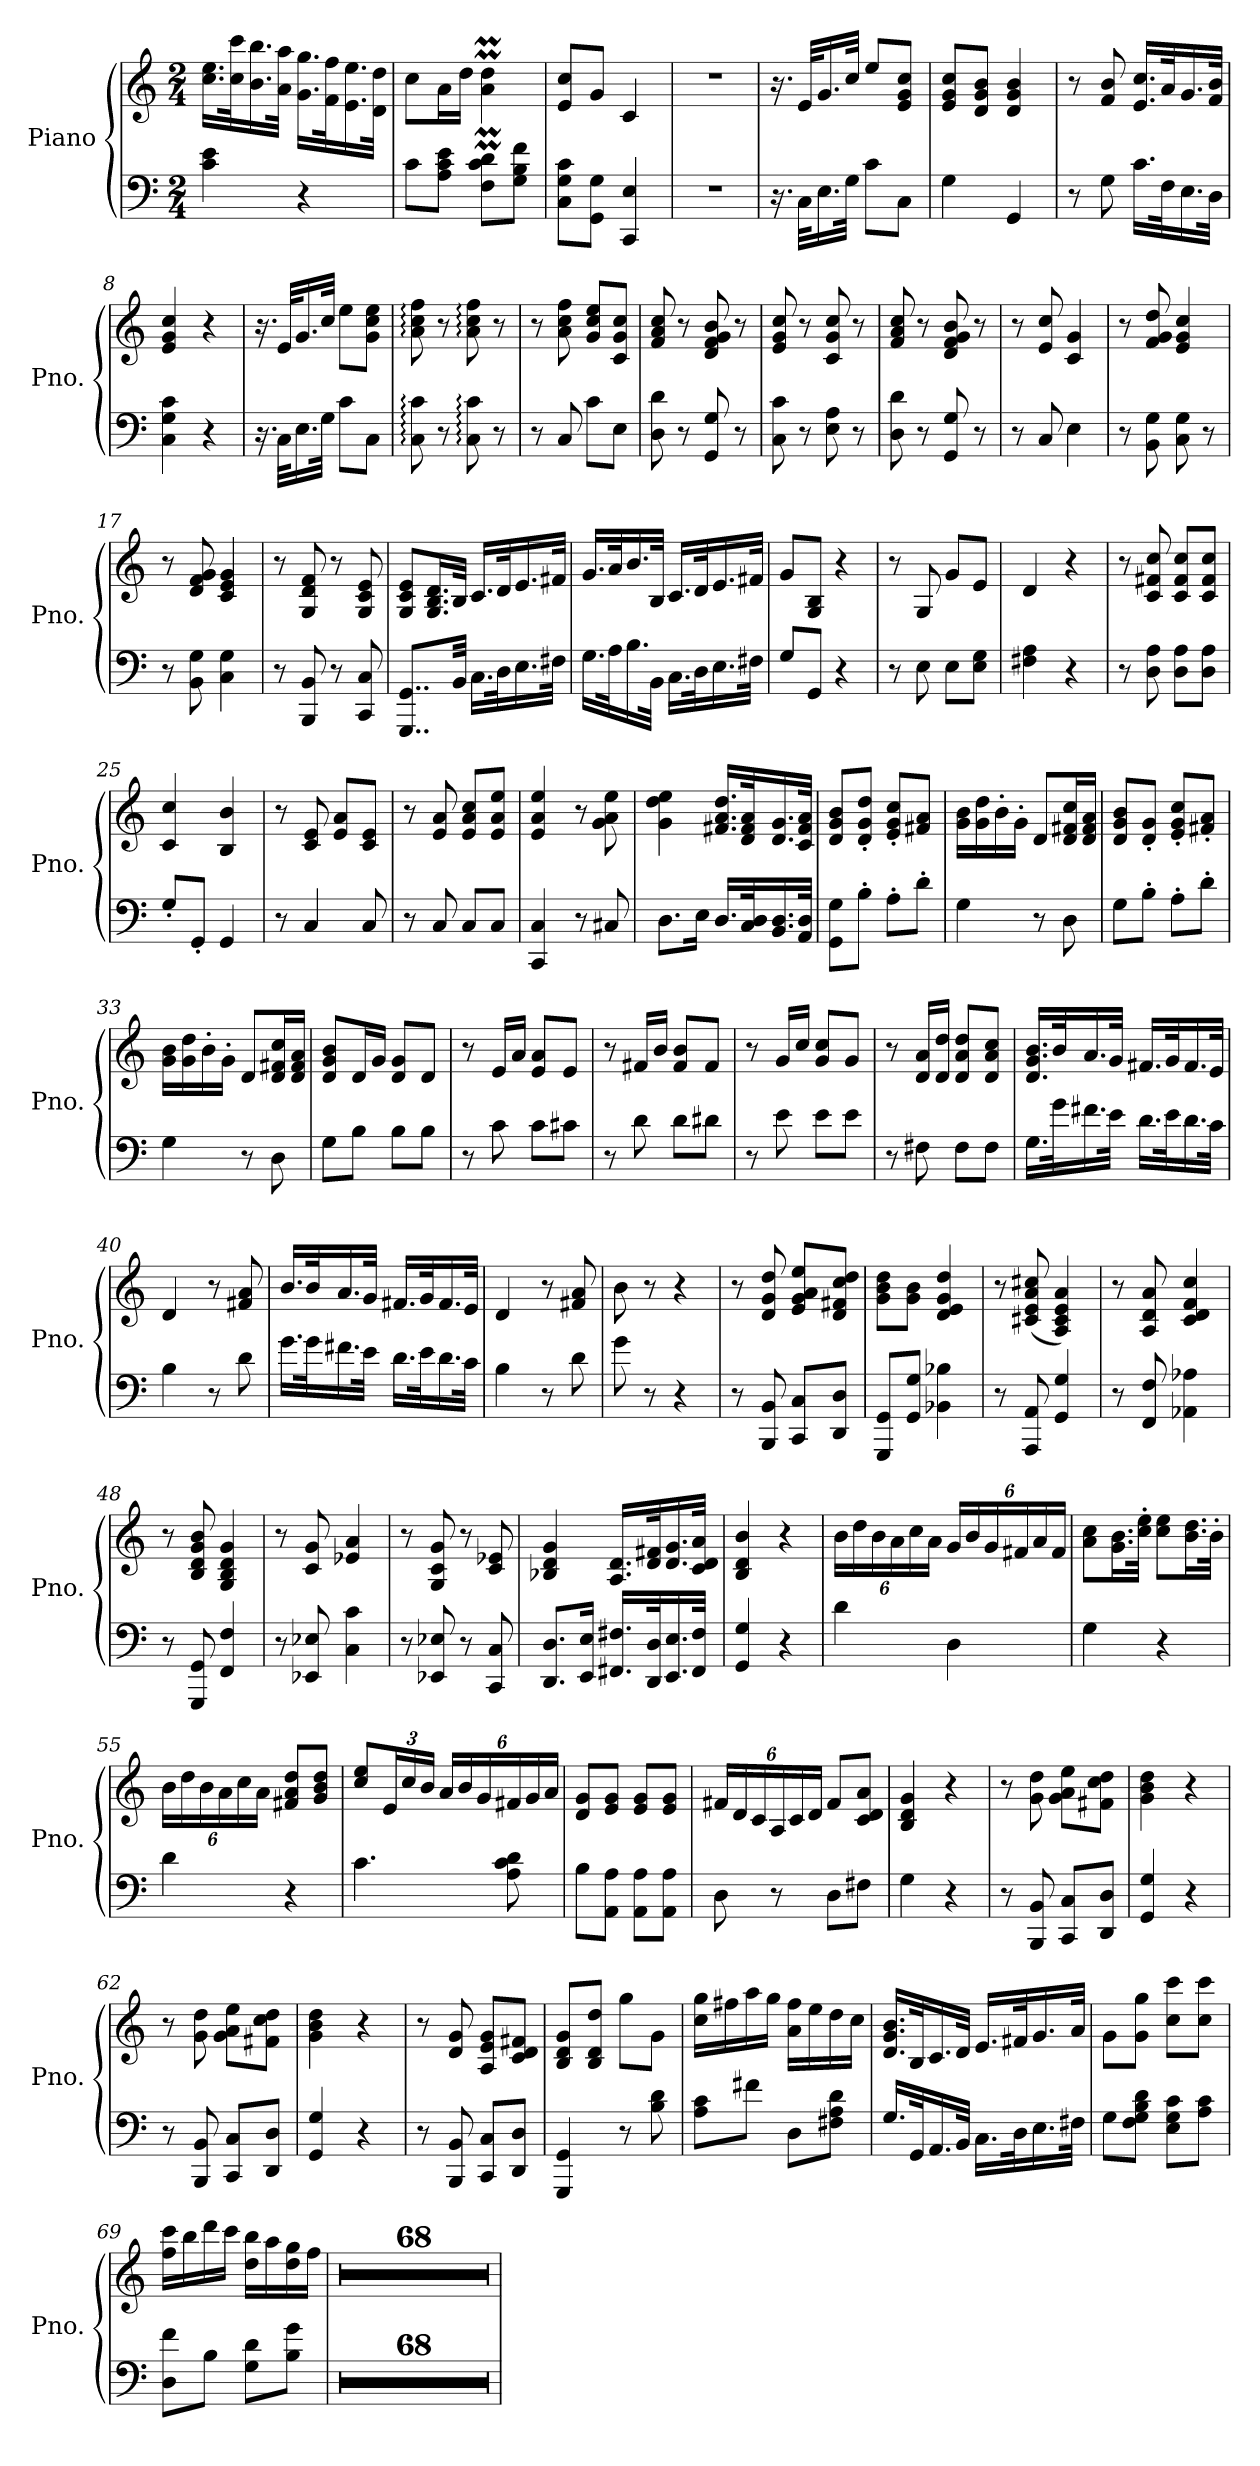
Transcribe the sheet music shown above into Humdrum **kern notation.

**kern	**kern
*part1	*part1
*staff2	*staff1
*I"Piano	*
*I'Pno.	*
*clefF4	*clefG2
*k[]	*k[]
*M2/4	*M2/4
*MM60	*MM60
=1	=1
4c\ 4e\	16.cc\ 16.ee\LL
.	32cc\ 32ccc\K
.	16.b\ 16.bb\
.	32a\ 32aa\JJk
4r	16.g\ 16.gg\LL
.	32f\ 32ff\K
.	16.e\ 16.ee\
.	32d\ 32dd\JJk
=2	=2
8c\L	8cc\L
8A\ 8c\ 8e\J	16a\L
.	16dd\JJ
8F\ 8c\ 8d\L	4a\M 4dd\M
8G\ 8B\ 8f\J	.
=3	=3
8C\ 8G\ 8c\L	8e/ 8cc/L
8GG\ 8G\J	8g/J
4CC/ 4E/	4c/
=4	=4
2r	2r
=5	=5
16.r	16.r
32C\KLL	32e/KLL
16.E\	16.g/
32G\JJk	32cc/JJk
8c\L	8ee/L
8C\J	8e/ 8g/ 8cc/J
=6	=6
4G\	8e/ 8g/ 8cc/L
.	8d/ 8g/ 8b/J
4GG/	4d/ 4g/ 4b/
=7	=7
8r	8r
8G\	8f/ 8b/
16.c\LL	16.e/ 16.cc/LL
32F\K	32a/K
16.E\	16.g/
32D\JJk	32f/ 32b/JJk
!!LO:LB:g=z
=8	=8
4C\ 4G\ 4c\	4e/ 4g/ 4cc/
4r	4r
=9	=9
16.r	16.r
32C\KLL	32e/KLL
16.E\	16.g/
32G\JJk	32cc/JJk
8c\L	8ee\L
8C\J	8g\ 8cc\ 8ee\J
=10	=10
8C\: 8c\:	8a\: 8cc\: 8ff\:
8r	8r
8C\: 8c\:	8a\: 8cc\: 8ff\:
8r	8r
=11	=11
8r	8r
8C/	8a\ 8cc\ 8ff\
8c\L	8g/ 8cc/ 8ee/L
8E\J	8c/ 8g/ 8cc/J
=12	=12
8D\ 8d\	8f/ 8a/ 8cc/
8r	8r
8GG/ 8G/	8d/ 8f/ 8g/ 8b/
8r	8r
=13	=13
8C\ 8c\	8e/ 8g/ 8cc/
8r	8r
8E\ 8A\	8c/ 8g/ 8cc/
8r	8r
=14	=14
8D\ 8d\	8f/ 8a/ 8cc/
8r	8r
8GG/ 8G/	8d/ 8f/ 8g/ 8b/
8r	8r
=15	=15
8r	8r
8C/	8e/ 8cc/
4E\	4c/ 4g/
!!LO:LB:g=z
=16	=16
8r	8r
8BB\ 8G\	8f/ 8g/ 8dd/
8C\ 8G\	4e/ 4g/ 4cc/
8r	.
=17	=17
8r	8r
8BB\ 8G\	8d/ 8f/ 8g/
4C\ 4G\	4c/ 4e/ 4g/
=18	=18
8r	8r
8BBB/ 8BB/	8G/ 8d/ 8f/
8r	8r
8CC/ 8C/	8G/ 8c/ 8e/
=19	=19
8..GGG/ 8..GG/L	8G/ 8c/ 8e/L
.	16.G/ 16.B/ 16.d/L
32BB/Jkk	32B/JJk
16.C\LL	16.c/LL
32D\K	32d/K
16.E\	16.e/
32F#X\JJk	32f#X/JJk
=20	=20
16.G\LL	16.g/LL
32A\K	32a/K
16.B\	16.b/
32BB\JJk	32B/JJk
16.C\LL	16.c/LL
32D\K	32d/K
16.E\	16.e/
32F#X\JJk	32f#X/JJk
=21	=21
8G/L	8g/L
8GG/J	8G/ 8B/J
4r	4r
!!LO:LB:g=z
=22	=22
8r	8r
8E\	8G/
8E\L	8g/L
8E\ 8G\J	8e/J
=23	=23
4F#X\ 4A\	4d/
4r	4r
=24	=24
8r	8r
8D\ 8A\	8c/ 8f#X/ 8cc/
8D\ 8A\L	8c/ 8f#/ 8cc/L
8D\ 8A\J	8c/ 8f#/ 8cc/J
=25	=25
8G'/L	4c/ 4cc/
8GG'/J	.
4GG/	4B/ 4b/
=26	=26
8r	8r
4C/	8c/ 8e/
.	8e/ 8a/L
8C/	8c/ 8e/J
=27	=27
8r	8r
8C/	8e/ 8a/
8C/L	8e/ 8a/ 8cc/L
8C/J	8e/ 8a/ 8ee/J
=28	=28
4CC/ 4C/	4e/ 4a/ 4ee/
8r	8r
8C#X/	8g\ 8a\ 8ee\
=29	=29
8.D\L	4g\ 4dd\ 4ee\
16E\Jk	.
16.D/LL	16.f#X/ 16.a/ 16.dd/LL
32C/ 32D/K	32d/ 32f#/ 32a/K
16.BB/ 16.D/	16.d/ 16.g/
32AA/ 32D/JJk	32c/ 32f#/ 32a/JJk
!!LO:LB:g=z
=30	=30
8GG\ 8G\L	8d/ 8g/ 8b/L
8B'\J	8d/' 8g/' 8dd/'J
8A'\L	8e/' 8g/' 8cc/'L
8d'\J	8f#X/ 8a/J
=31	=31
4G\	16g\ 16b\LL
.	16g\ 16dd\
.	16b'\
.	16g'\JJ
8r	8d/L
8D\	16d/ 16f#X/ 16cc/L
.	16d/ 16f#/ 16a/JJ
=32	=32
8G\L	8d/ 8g/ 8b/L
8B'\J	8d/' 8g/'J
8A'\L	8e/' 8g/' 8cc/'L
8d'\J	8f#X/' 8a/'J
=33	=33
4G\	16g\ 16b\LL
.	16g\ 16dd\
.	16b'\
.	16g'\JJ
8r	8d/L
8D\	16d/ 16f#X/ 16cc/L
.	16d/ 16f#/ 16a/JJ
=34	=34
8G\L	8d/ 8g/ 8b/L
8B\J	16d/L
.	16g/JJ
8B\L	8d/ 8g/L
8B\J	8d/J
=35	=35
8r	8r
8c\	16e/LL
.	16a/JJ
8c\L	8e/ 8a/L
8c#X\J	8e/J
!!LO:PB:g=z
=36	=36
8r	8r
8d\	16f#X/LL
.	16b/JJ
8d\L	8f#/ 8b/L
8d#X\J	8f#/J
=37	=37
8r	8r
8e\	16g/LL
.	16cc/JJ
8e\L	8g/ 8cc/L
8e\J	8g/J
=38	=38
8r	8r
8F#X\	16d/ 16a/LL
.	16d/ 16dd/JJ
8F#\L	8d/ 8a/ 8dd/L
8F#\J	8d/ 8a/ 8cc/J
=39	=39
16.G\LL	16.d/ 16.g/ 16.b/LL
32g\K	32b/K
16.f#X\	16.a/
32e\JJk	32g/JJk
16.d\LL	16.f#X/LL
32e\K	32g/K
16.d\	16.f#/
32c\JJk	32e/JJk
=40	=40
4B\	4d/
8r	8r
8d\	8f#X/ 8a/
!!LO:LB:g=z
=41	=41
16.g\LL	16.b/LL
32g\K	32b/K
16.f#X\	16.a/
32e\JJk	32g/JJk
16.d\LL	16.f#X/LL
32e\K	32g/K
16.d\	16.f#/
32c\JJk	32e/JJk
=42	=42
4B\	4d/
8r	8r
8d\	8f#X/ 8a/
=43	=43
8g\	8b\
8r	8r
4r	4r
=44	=44
8r	8r
8BBB/ 8BB/	8d/ 8g/ 8dd/
8CC/ 8C/L	8e/ 8g/ 8a/ 8ee/L
8DD/ 8D/J	8d/ 8f#X/ 8cc/ 8dd/J
=45	=45
8GGG/ 8GG/L	8g\ 8b\ 8dd\L
8GG/ 8G/J	8g\ 8b\J
4BB-X\ 4B-X\	4d/ 4e/ 4g/ 4dd/
=46	=46
8r	8r
8AAA/ 8AA/	(8c#X/ 8e/ 8a/ 8cc#X/
4GG/ 4G/	4A/ 4c#/ 4e/ 4a/)
!!LO:LB:g=z
=47	=47
8r	8r
8FF/ 8F/	8A/ 8d/ 8a/
4AA-X\ 4A-X\	4c/ 4d/ 4f/ 4cc/
=48	=48
8r	8r
8GGG/ 8GG/	8B/ 8d/ 8g/ 8b/
4FF/ 4F/	4G/ 4B/ 4d/ 4g/
=49	=49
8r	8r
8EE-X/ 8E-X/	8c/ 8g/
4C\ 4c\	4e-X/ 4a/
=50	=50
8r	8r
8EE-X/ 8E-X/	8G/ 8c/ 8g/
8r	8r
8CC/ 8C/	8c/ 8e-X/
=51	=51
8.DD/ 8.D/L	4B-X/ 4d/ 4g/
16EE/ 16E/Jk	.
16.FF#X/ 16.F#X/LL	16.A/ 16.d/LL
32DD/ 32D/K	32d/ 32f#X/K
16.EE/ 16.E/	16.d/ 16.g/
32FF#/ 32F#/JJk	32c/ 32d/ 32a/JJk
=52	=52
4GG/ 4G/	4B/ 4d/ 4b/
4r	4r
!!LO:LB:g=z
=53	=53
*	*Xbrackettup
4d\	24b\LL
.	24dd\
.	24b\
.	24a\
.	24cc\
.	24a\JJ
4D\	24g/LL
.	24b/
.	24g/
.	24f#X/
.	24a/
.	24f#/JJ
=54	=54
4G\	8a\ 8cc\L
.	16.g\ 16.b\L
.	32cc\' 32ee\'JJk
4r	8cc\ 8ee\L
.	16.b\ 16.dd\L
.	32b'\JJk
=55	=55
4d\	24b\LL
.	24dd\
.	24b\
.	24a\
.	24cc\
.	24a\JJ
4r	8f#X/ 8a/ 8dd/L
.	8g/ 8b/ 8dd/J
=56	=56
4.c\	8cc/ 8ee/L
.	24e/L
.	24cc/
.	24b/JJ
.	24a/LL
.	24b/
.	24g/
8A\ 8c\ 8d\	24f#X/
.	24g/
.	24a/JJ
=57	=57
8B\L	8d/ 8g/L
8AA\ 8A\J	8e/ 8g/J
8AA\ 8A\L	8e/ 8g/L
8AA\ 8A\J	8e/ 8g/J
!!LO:LB:g=z
=58	=58
8D\	24f#X/LL
.	24d/
.	24c/
8r	24A/
.	24c/
.	24d/JJ
8D\L	8f#/L
8F#X\J	8c/ 8d/ 8a/J
=59	=59
4G\	4B/ 4d/ 4g/
4r	4r
=60	=60
8r	8r
8BBB/ 8BB/	8g\ 8dd\
8CC/ 8C/L	8g\ 8a\ 8ee\L
8DD/ 8D/J	8f#X\ 8cc\ 8dd\J
=61	=61
4GG/ 4G/	4g\ 4b\ 4dd\
4r	4r
=62	=62
8r	8r
8BBB/ 8BB/	8g\ 8dd\
8CC/ 8C/L	8g\ 8a\ 8ee\L
8DD/ 8D/J	8f#X\ 8cc\ 8dd\J
=63	=63
4GG/ 4G/	4g\ 4b\ 4dd\
4r	4r
=64	=64
8r	8r
8BBB/ 8BB/	8d/ 8g/
8CC/ 8C/L	8A/ 8e/ 8g/L
8DD/ 8D/J	8c/ 8d/ 8f#X/J
!!LO:LB:g=z
=65	=65
4GGG/ 4GG/	8B/ 8d/ 8g/L
.	8B/ 8d/ 8dd/J
8r	8gg\L
8B\ 8d\	8g\J
=66	=66
8A\ 8c\L	16cc\ 16gg\LL
.	16ff#X\
8f#X\J	16aa\
.	16gg\JJ
8D\L	16a\ 16ff#\LL
.	16ee\
8F#X\ 8A\ 8d\J	16dd\
.	16cc\JJ
=67	=67
16.G/LL	16.d/ 16.g/ 16.b/LL
32GG/K	32B/K
16.AA/	16.c/
32BB/JJk	32d/JJk
16.C\LL	16.e/LL
32D\K	32f#X/K
16.E\	16.g/
32F#X\JJk	32a/JJk
=68	=68
8G\L	8g\L
8F\ 8G\ 8B\ 8d\J	8g\ 8gg\J
8E\ 8G\ 8c\L	8cc\ 8ccc\L
8A\ 8c\J	8cc\ 8ccc\J
=69	=69
8D\ 8f\L	16ff\ 16ccc\LL
.	16bb\
8B\J	16ddd\
.	16ccc\JJ
8G\ 8d\L	16dd\ 16bb\LL
.	16aa\
8B\ 8g\J	16dd\ 16gg\
.	16ff\JJ
!!LO:PB:g=z
=70	=70
2r	2r
=71	=71
2r	2r
=72	=72
2r	2r
=73	=73
2r	2r
=74	=74
2r	2r
=75	=75
2r	2r
=76	=76
2r	2r
=77	=77
2r	2r
=78	=78
2r	2r
=79	=79
2r	2r
=80	=80
2r	2r
=81	=81
2r	2r
=82	=82
2r	2r
=83	=83
2r	2r
=84	=84
2r	2r
=85	=85
2r	2r
=86	=86
2r	2r
=87	=87
2r	2r
!!LO:LB:g=z
=88	=88
2r	2r
=89	=89
2r	2r
=90	=90
2r	2r
=91	=91
2r	2r
=92	=92
2r	2r
=93	=93
2r	2r
=94	=94
2r	2r
=95	=95
2r	2r
=96	=96
2r	2r
=97	=97
2r	2r
=98	=98
2r	2r
=99	=99
2r	2r
=100	=100
2r	2r
=101	=101
2r	2r
=102	=102
2r	2r
=103	=103
2r	2r
=104	=104
2r	2r
=105	=105
2r	2r
!!LO:LB:g=z
=106	=106
2r	2r
=107	=107
2r	2r
=108	=108
2r	2r
=109	=109
2r	2r
=110	=110
2r	2r
=111	=111
2r	2r
=112	=112
2r	2r
=113	=113
2r	2r
=114	=114
2r	2r
=115	=115
2r	2r
=116	=116
2r	2r
=117	=117
2r	2r
=118	=118
2r	2r
=119	=119
2r	2r
=120	=120
2r	2r
=121	=121
2r	2r
=122	=122
2r	2r
=123	=123
2r	2r
!!LO:LB:g=z
=124	=124
2r	2r
=125	=125
2r	2r
=126	=126
2r	2r
=127	=127
2r	2r
=128	=128
2r	2r
=129	=129
2r	2r
=130	=130
2r	2r
=131	=131
2r	2r
=132	=132
2r	2r
=133	=133
2r	2r
=134	=134
2r	2r
=135	=135
2r	2r
=136	=136
2r	2r
=137	=137
2r	2r
=	=
*-	*-
